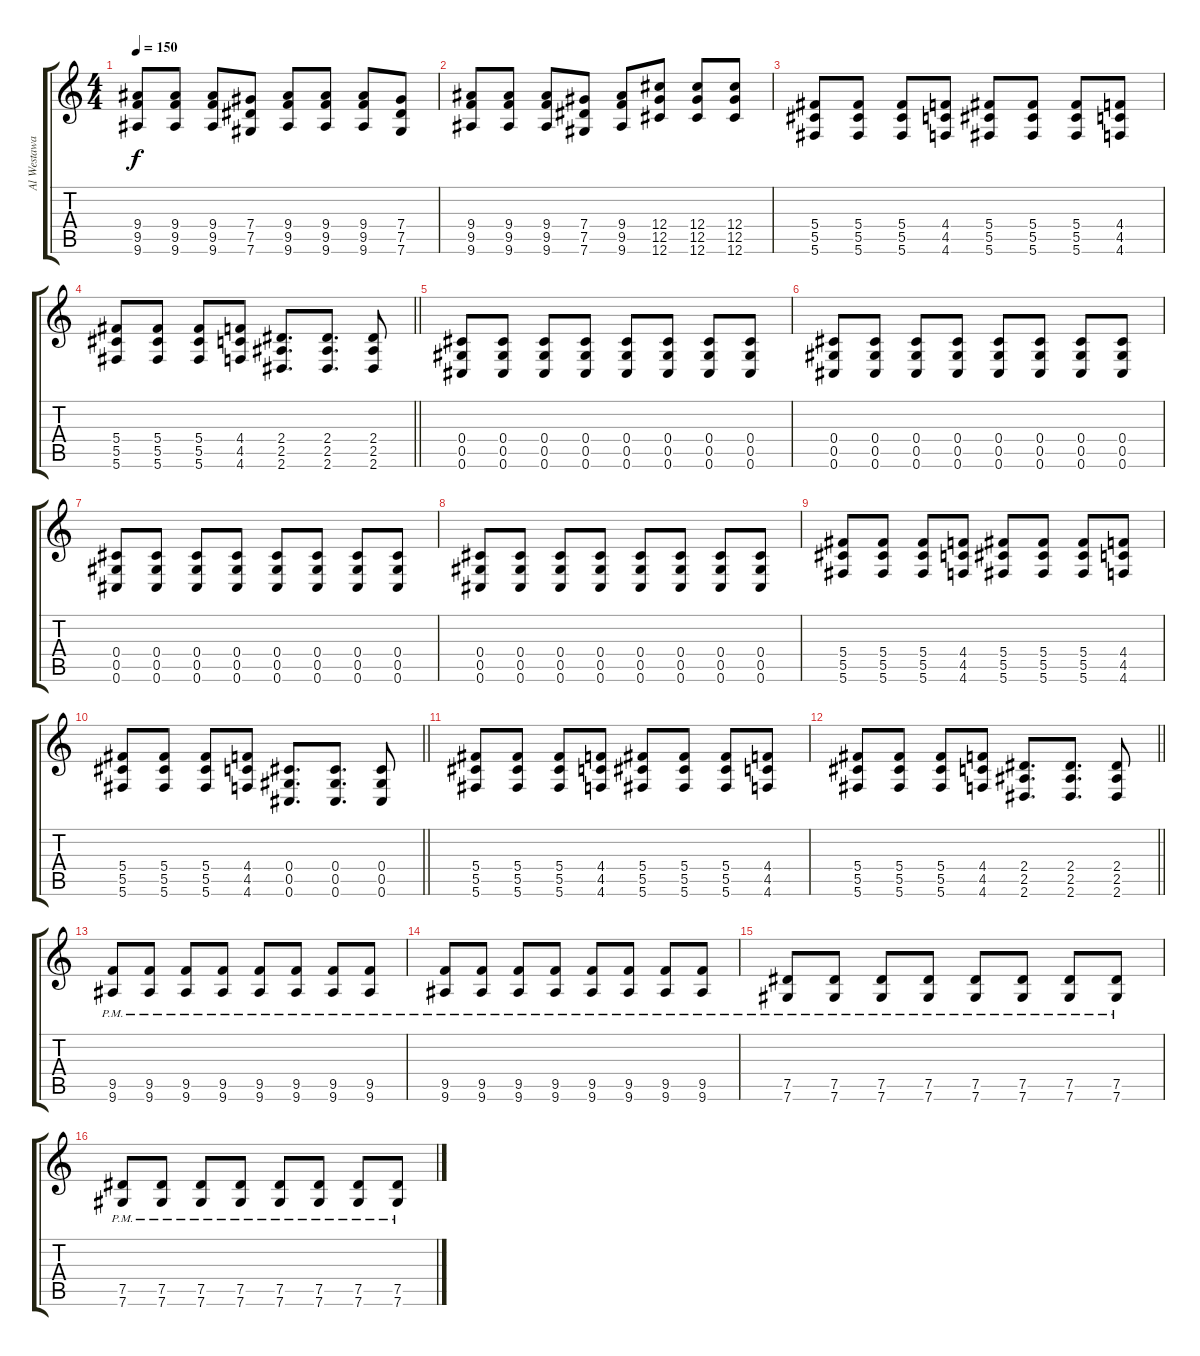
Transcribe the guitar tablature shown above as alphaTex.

\track ("Al Westaway" "Al Westawa") {instrument overdrivenguitar}
\staff {score tabs}
\tuning (Eb4 Bb3 Gb3 Db3 Ab2 Db2) {hide}
\ts (4 4)
\tempo 150
\clef g2
\ks c
(9.4 9.5 9.6).8{dy f} (9.4 9.5 9.6).8 (9.4 9.5 9.6).8 (7.4 7.5 7.6).8 (9.4 9.5 9.6).8 (9.4 9.5 9.6).8 (9.4 9.5 9.6).8 (7.4 7.5 7.6).8 |
(9.4 9.5 9.6).8 (9.4 9.5 9.6).8 (9.4 9.5 9.6).8 (7.4 7.5 7.6).8 (9.4 9.5 9.6).8 (12.4 12.5 12.6).8 (12.4 12.5 12.6).8 (12.4 12.5 12.6).8 |
(5.4 5.5 5.6).8 (5.4 5.5 5.6).8 (5.4 5.5 5.6).8 (4.4 4.5 4.6).8 (5.4 5.5 5.6).8 (5.4 5.5 5.6).8 (5.4 5.5 5.6).8 (4.4 4.5 4.6).8 |
\barLineRight lightlight
(5.4 5.5 5.6).8 (5.4 5.5 5.6).8 (5.4 5.5 5.6).8 (4.4 4.5 4.6).8 (2.4 2.5 2.6).8{d} (2.4 2.5 2.6).8{d} (2.4 2.5 2.6).8 |
(0.4 0.5 0.6).8 (0.4 0.5 0.6).8 (0.4 0.5 0.6).8 (0.4 0.5 0.6).8 (0.4 0.5 0.6).8 (0.4 0.5 0.6).8 (0.4 0.5 0.6).8 (0.4 0.5 0.6).8 |
(0.4 0.5 0.6).8 (0.4 0.5 0.6).8 (0.4 0.5 0.6).8 (0.4 0.5 0.6).8 (0.4 0.5 0.6).8 (0.4 0.5 0.6).8 (0.4 0.5 0.6).8 (0.4 0.5 0.6).8 |
(0.4 0.5 0.6).8 (0.4 0.5 0.6).8 (0.4 0.5 0.6).8 (0.4 0.5 0.6).8 (0.4 0.5 0.6).8 (0.4 0.5 0.6).8 (0.4 0.5 0.6).8 (0.4 0.5 0.6).8 |
(0.4 0.5 0.6).8 (0.4 0.5 0.6).8 (0.4 0.5 0.6).8 (0.4 0.5 0.6).8 (0.4 0.5 0.6).8 (0.4 0.5 0.6).8 (0.4 0.5 0.6).8 (0.4 0.5 0.6).8 |
(5.4 5.5 5.6).8 (5.4 5.5 5.6).8 (5.4 5.5 5.6).8 (4.4 4.5 4.6).8 (5.4 5.5 5.6).8 (5.4 5.5 5.6).8 (5.4 5.5 5.6).8 (4.4 4.5 4.6).8 |
\barLineRight lightlight
(5.4 5.5 5.6).8 (5.4 5.5 5.6).8 (5.4 5.5 5.6).8 (4.4 4.5 4.6).8 (0.4 0.5 0.6).8{d} (0.4 0.5 0.6).8{d} (0.4 0.5 0.6).8 |
(5.4 5.5 5.6).8 (5.4 5.5 5.6).8 (5.4 5.5 5.6).8 (4.4 4.5 4.6).8 (5.4 5.5 5.6).8 (5.4 5.5 5.6).8 (5.4 5.5 5.6).8 (4.4 4.5 4.6).8 |
\barLineRight lightlight
(5.4 5.5 5.6).8 (5.4 5.5 5.6).8 (5.4 5.5 5.6).8 (4.4 4.5 4.6).8 (2.4 2.5 2.6).8{d} (2.4 2.5 2.6).8{d} (2.4 2.5 2.6).8 |
(9.5{pm} 9.6{pm}).8 (9.5{pm} 9.6{pm}).8 (9.5{pm} 9.6{pm}).8 (9.5{pm} 9.6{pm}).8 (9.5{pm} 9.6{pm}).8 (9.5{pm} 9.6{pm}).8 (9.5{pm} 9.6{pm}).8 (9.5{pm} 9.6{pm}).8 |
(9.5{pm} 9.6{pm}).8 (9.5{pm} 9.6{pm}).8 (9.5{pm} 9.6{pm}).8 (9.5{pm} 9.6{pm}).8 (9.5{pm} 9.6{pm}).8 (9.5{pm} 9.6{pm}).8 (9.5{pm} 9.6{pm}).8 (9.5{pm} 9.6{pm}).8 |
(7.5{pm} 7.6{pm}).8 (7.5{pm} 7.6{pm}).8 (7.5{pm} 7.6{pm}).8 (7.5{pm} 7.6{pm}).8 (7.5{pm} 7.6{pm}).8 (7.5{pm} 7.6{pm}).8 (7.5{pm} 7.6{pm}).8 (7.5{pm} 7.6{pm}).8 |
(7.5{pm} 7.6{pm}).8 (7.5{pm} 7.6{pm}).8 (7.5{pm} 7.6{pm}).8 (7.5{pm} 7.6{pm}).8 (7.5{pm} 7.6{pm}).8 (7.5{pm} 7.6{pm}).8 (7.5{pm} 7.6{pm}).8 (7.5{pm} 7.6{pm}).8
